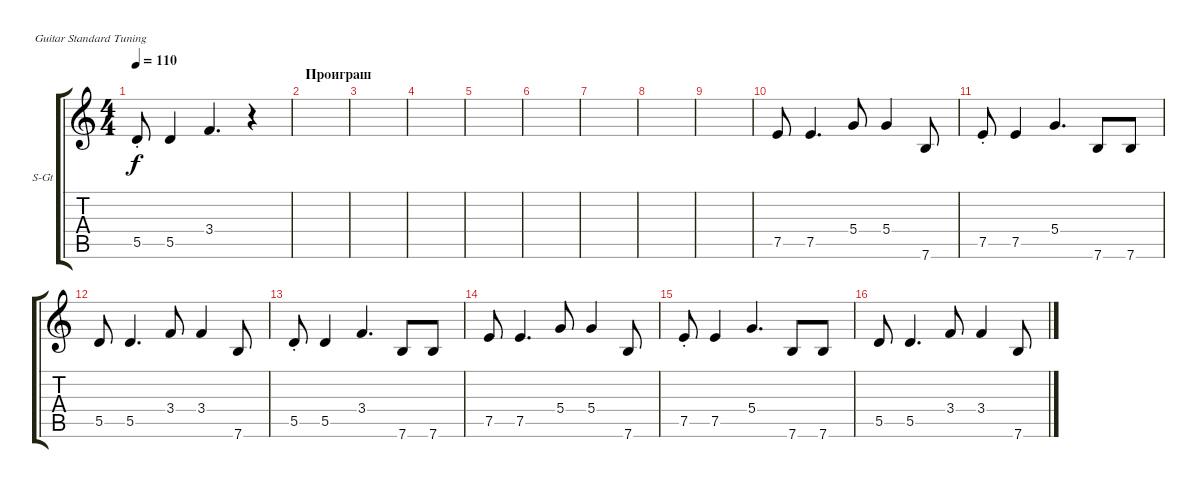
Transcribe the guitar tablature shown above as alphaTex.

\defaultSystemsLayout 4
\bracketExtendMode groupsimilarinstruments
\firstSystemTrackNameOrientation horizontal
\otherSystemsTrackNameOrientation horizontal
\track ("В. Бутусов (вокал)" "S-Gt") {instrument acousticguitarsteel}
\staff {score tabs}
\tuning (E4 B3 G3 D3 A2 E2)
\ts (4 4)
\tempo 110
\clef g2
\ks c
5.5{st}.8{dy f} 5.5.4 3.4.4{d} r.4 |
\section ("" "Проиграш")
|
|
|
|
|
|
|
|
7.5.8 7.5.4{d} 5.4.8 5.4.4 7.6.8 |
7.5{st}.8 7.5.4 5.4.4{d} 7.6.8 7.6.8 |
5.5.8 5.5.4{d} 3.4.8 3.4.4 7.6.8 |
5.5{st}.8 5.5.4 3.4.4{d} 7.6.8 7.6.8 |
7.5.8 7.5.4{d} 5.4.8 5.4.4 7.6.8 |
7.5{st}.8 7.5.4 5.4.4{d} 7.6.8 7.6.8 |
5.5.8 5.5.4{d} 3.4.8 3.4.4 7.6.8
